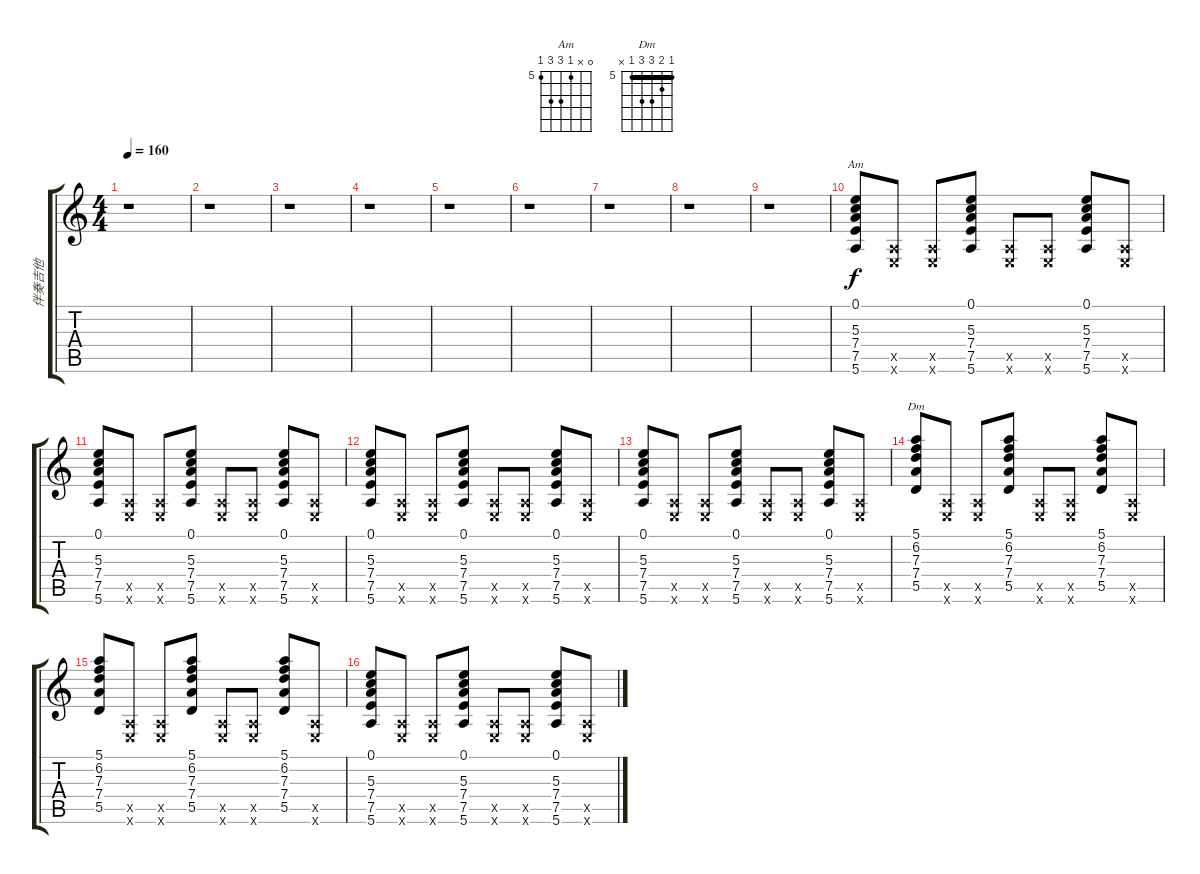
\track ("伴奏吉他" "伴奏吉他") {instrument distortionguitar}
\staff {score tabs}
\tuning (E4 B3 G3 D3 A2 E2) {hide}
\chord ("Am" 0 x 5 7 7 5) {firstfret 5}
\chord ("Dm" 5 6 7 7 5 x) {firstfret 5 barre 5}
\ts (4 4)
\tempo 160
\clef g2
\ks c
r.1{dy f instrument distortionguitar} |
r.1 |
r.1 |
r.1 |
r.1 |
r.1 |
r.1 |
r.1 |
r.1 |
(0.1 5.3 7.4 7.5 5.6).8{ch "Am"} (0.5{x} 0.6{x}).8 (0.5{x} 0.6{x}).8 (0.1 5.3 7.4 7.5 5.6).8 (0.5{x} 0.6{x}).8 (0.5{x} 0.6{x}).8 (0.1 5.3 7.4 7.5 5.6).8 (0.5{x} 0.6{x}).8 |
(0.1 5.3 7.4 7.5 5.6).8 (0.5{x} 0.6{x}).8 (0.5{x} 0.6{x}).8 (0.1 5.3 7.4 7.5 5.6).8 (0.5{x} 0.6{x}).8 (0.5{x} 0.6{x}).8 (0.1 5.3 7.4 7.5 5.6).8 (0.5{x} 0.6{x}).8 |
(0.1 5.3 7.4 7.5 5.6).8 (0.5{x} 0.6{x}).8 (0.5{x} 0.6{x}).8 (0.1 5.3 7.4 7.5 5.6).8 (0.5{x} 0.6{x}).8 (0.5{x} 0.6{x}).8 (0.1 5.3 7.4 7.5 5.6).8 (0.5{x} 0.6{x}).8 |
(0.1 5.3 7.4 7.5 5.6).8 (0.5{x} 0.6{x}).8 (0.5{x} 0.6{x}).8 (0.1 5.3 7.4 7.5 5.6).8 (0.5{x} 0.6{x}).8 (0.5{x} 0.6{x}).8 (0.1 5.3 7.4 7.5 5.6).8 (0.5{x} 0.6{x}).8 |
(5.1 6.2 7.3 7.4 5.5).8{ch "Dm"} (0.5{x} 0.6{x}).8 (0.5{x} 0.6{x}).8 (5.1 6.2 7.3 7.4 5.5).8 (0.5{x} 0.6{x}).8 (0.5{x} 0.6{x}).8 (5.1 6.2 7.3 7.4 5.5).8 (0.5{x} 0.6{x}).8 |
(5.1 6.2 7.3 7.4 5.5).8 (0.5{x} 0.6{x}).8 (0.5{x} 0.6{x}).8 (5.1 6.2 7.3 7.4 5.5).8 (0.5{x} 0.6{x}).8 (0.5{x} 0.6{x}).8 (5.1 6.2 7.3 7.4 5.5).8 (0.5{x} 0.6{x}).8 |
(0.1 5.3 7.4 7.5 5.6).8 (0.5{x} 0.6{x}).8 (0.5{x} 0.6{x}).8 (0.1 5.3 7.4 7.5 5.6).8 (0.5{x} 0.6{x}).8 (0.5{x} 0.6{x}).8 (0.1 5.3 7.4 7.5 5.6).8 (0.5{x} 0.6{x}).8
